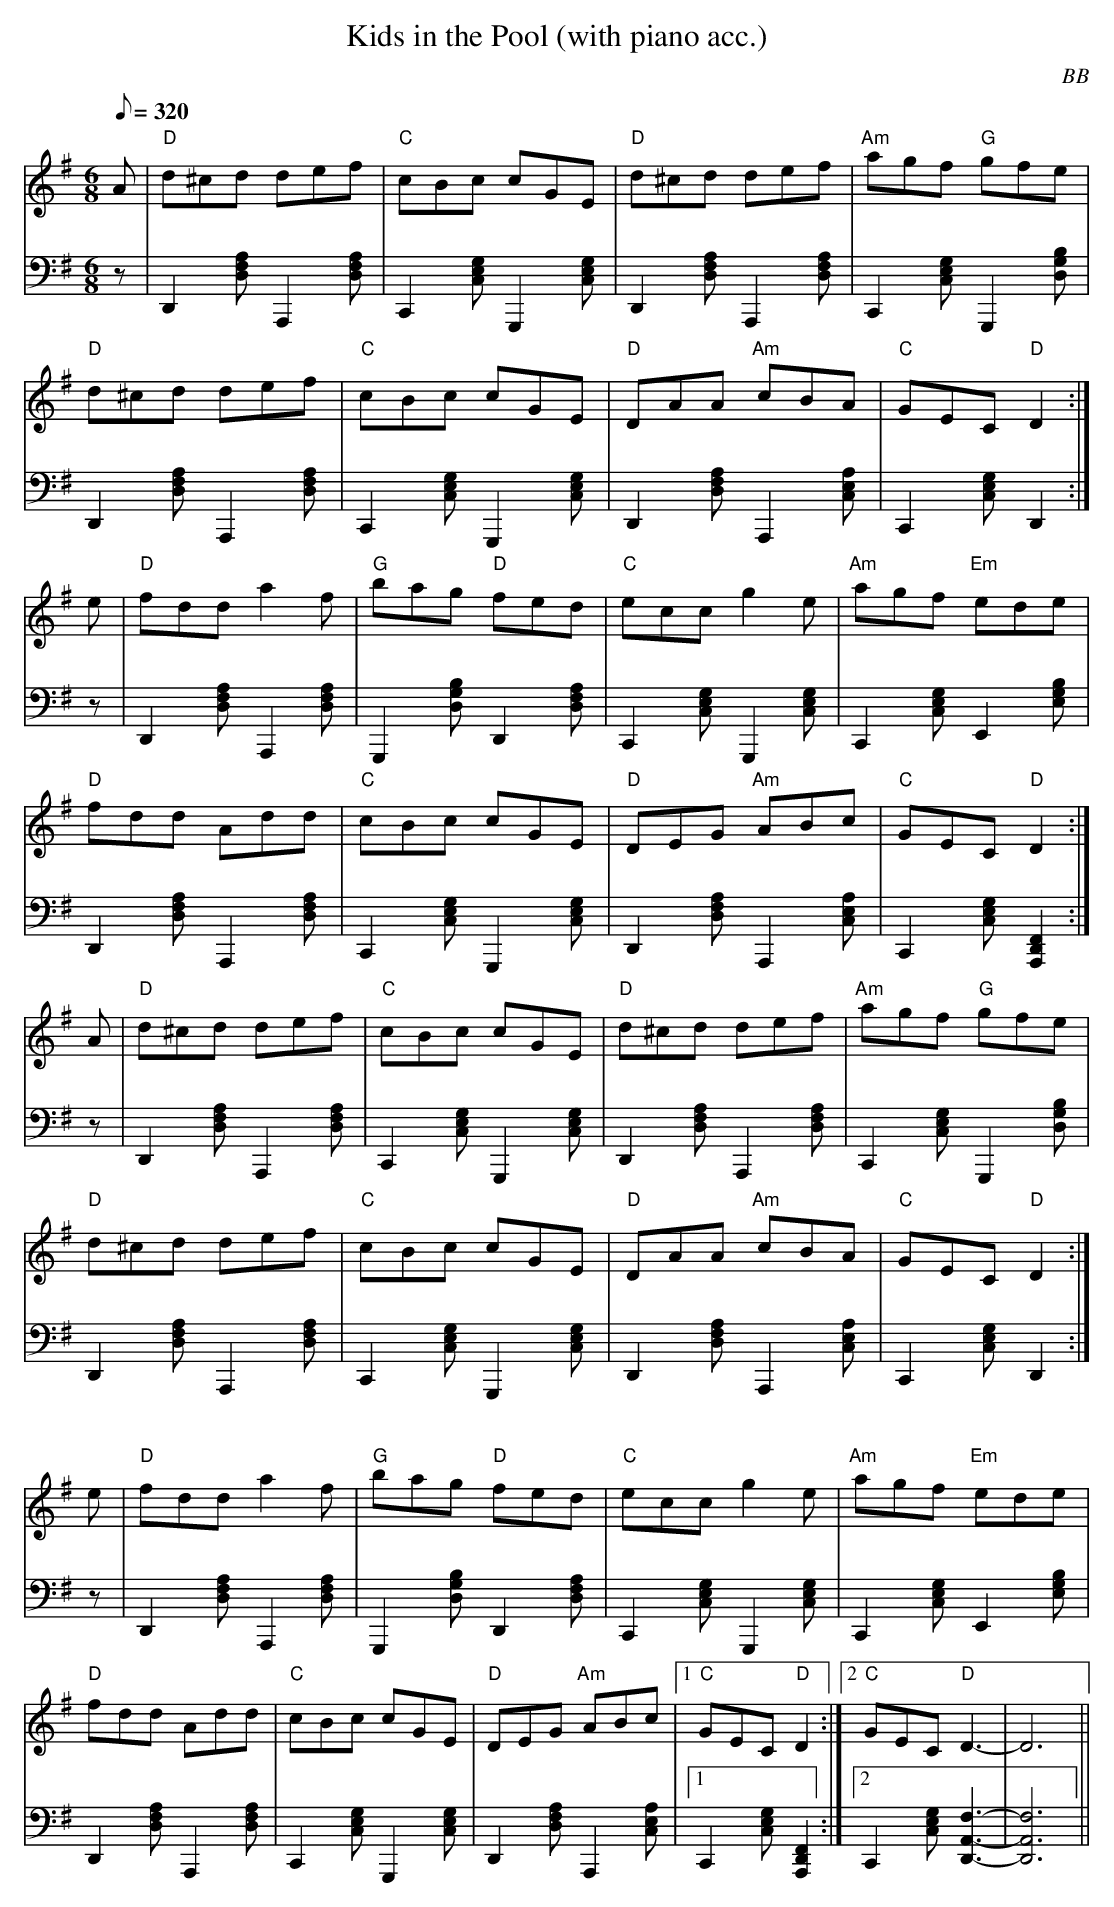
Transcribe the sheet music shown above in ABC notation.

X:1
T: Kids in the Pool (with piano acc.)
C: BB
Q: 1/8=320
M: 6/8
L: 1/8
V: 1 program 1 21 %acc
V: 2 volume=70 clef=bass m=D program 1 01
K: Dmix
[V:1] A | "D"d^cd def | "C"cBc cGE | "D"d^cd def | "Am"agf "G"gfe |
[V:2] z|D,2[AFD]A,,2[AFD]|C,2[EGC]G,,2[EGC]|D,2[AFD]A,,2[AFD]|C,2[EGC]G,,2[GBD]|
[V:1] "D"d^cd def | "C"cBc cGE | "D"DAA "Am"cBA | "C"GEC "D"D2 :|
[V:2] D,2[AFD]A,,2[AFD]|C,2[EGC]G,,2[EGC]|D,2[AFD]A,,2[ACE]|C,2[EGC] D,2 :|
[V:1] e |"D"fdd a2 f | "G"bag "D"fed | "C"ecc g2 e | "Am"agf "Em"ede |
[V:2] z |D,2[AFD] A,,2[AFD]|G,,2[GBD]D,2[AFD]|C,2[EGC] G,,2[EGC]|C,2[EGC]E,2[EGB]|
[V:1] "D"fdd Add | "C"cBc cGE | "D"DEG "Am"ABc | "C"GEC "D"D2 :|
[V:2] D,2[AFD]A,,2[AFD]|C,2[EGC] G,,2[EGC]|D,2[AFD]A,,2[ACE]|C,2[EGC][D,2F,2A,,2]:|
[V:1] A | "D"d^cd def | "C"cBc cGE | "D"d^cd def | "Am"agf "G"gfe |
[V:2] z|D,2[AFD]A,,2[AFD]|C,2[EGC]G,,2[EGC]|D,2[AFD]A,,2[AFD]|C,2[EGC]G,,2[GBD]|
[V:1] "D"d^cd def | "C"cBc cGE | "D"DAA "Am"cBA | "C"GEC "D"D2 :|
[V:2] D,2[AFD]A,,2[AFD]|C,2[EGC]G,,2[EGC]|D,2[AFD]A,,2[ACE]|C,2[EGC] D,2 :|
[V:1] e |"D"fdd a2 f | "G"bag "D"fed | "C"ecc g2 e | "Am"agf "Em"ede |
[V:2] z |D,2[AFD] A,,2[AFD]|G,,2[GBD]D,2[AFD]|C,2[EGC] G,,2[EGC]|C,2[EGC]E,2[EGB]|
[V:1] "D"fdd Add | "C"cBc cGE | "D"DEG "Am"ABc |1 "C"GEC "D"D2 :|2 "C"GEC "D"D3-|D6||
[V:2] D,2[AFD]A,,2[AFD]|C,2[EGC] G,,2[EGC]|D,2[AFD]A,,2[ACE]|1 C,2[EGC][D,2F,2A,,2]:|2\
C,2[EGC][D,3-A,3-F3-]|[D,6A,6F6]||
